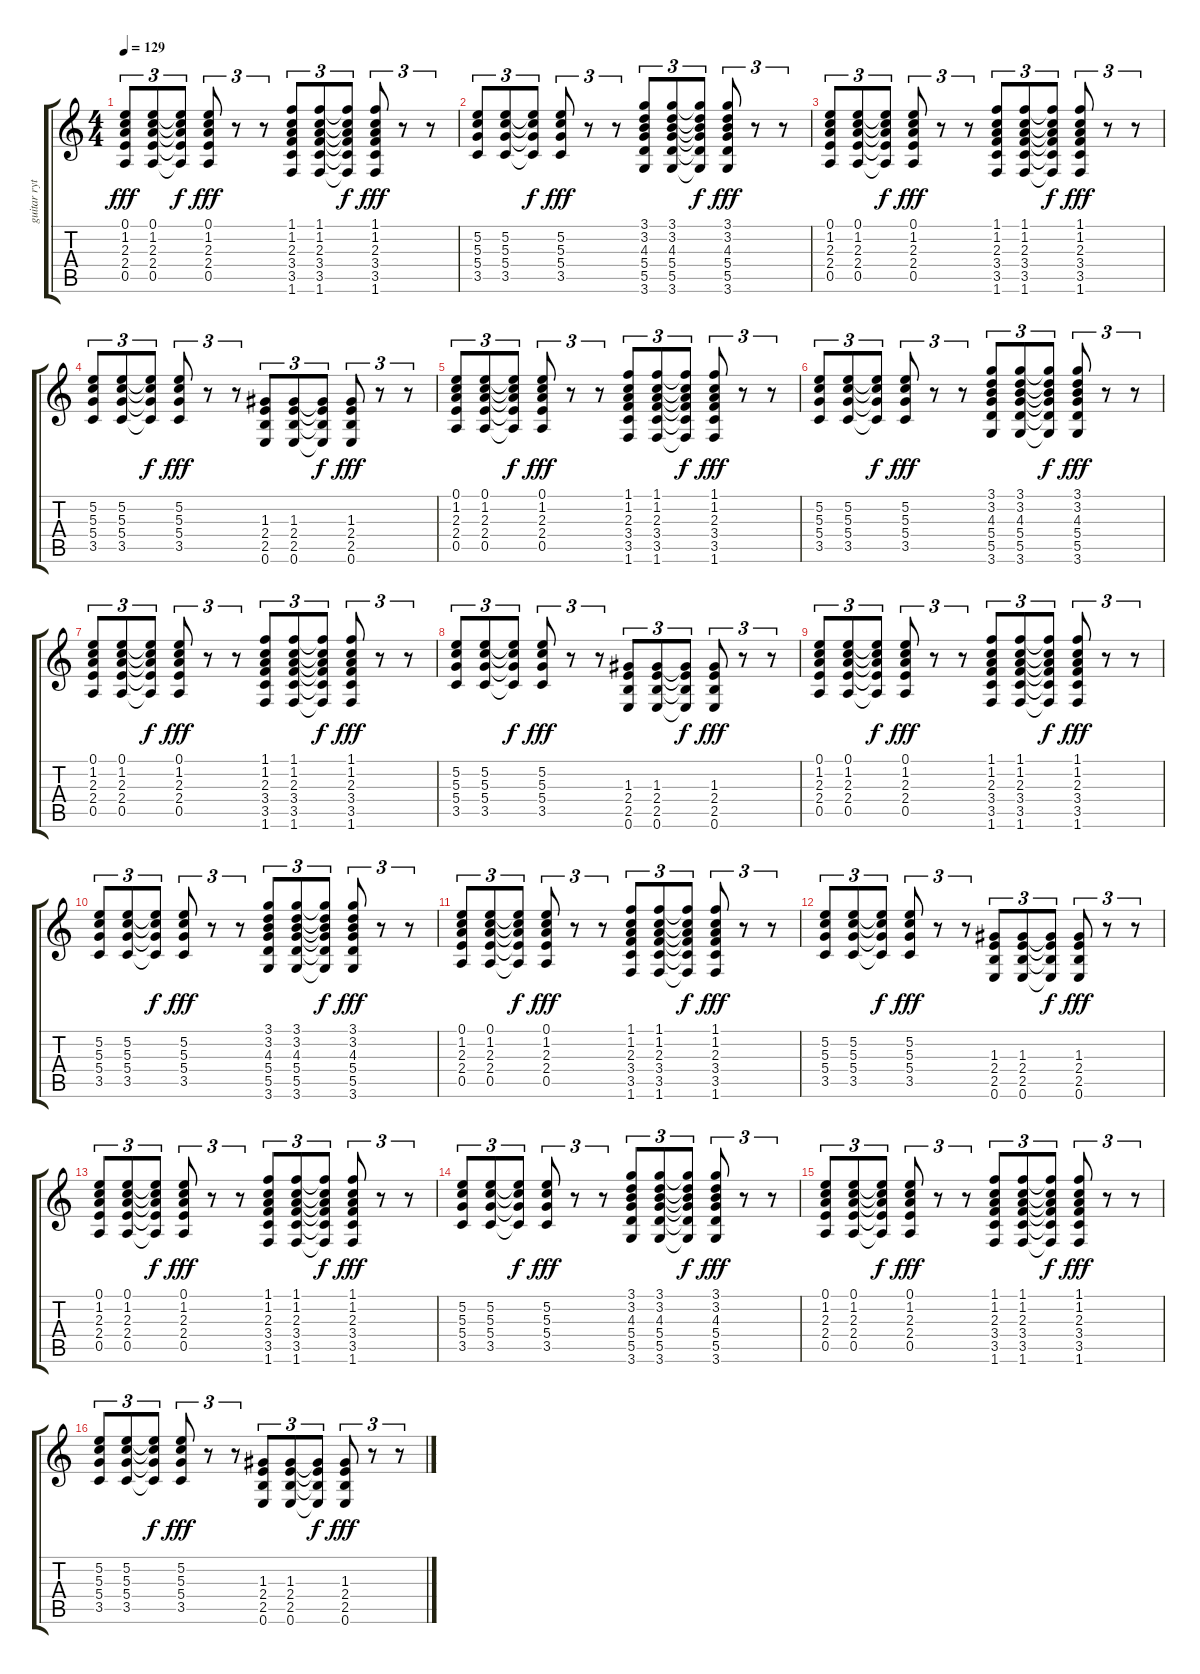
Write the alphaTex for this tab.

\track ("guitar rythm" "guitar ryt") {instrument electricguitarclean}
\staff {score tabs}
\tuning (E4 B3 G3 D3 A2 E2) {hide}
\ts (4 4)
\tempo 129
\clef g2
\ks c
(0.1 1.2 2.3 2.4 0.5).8{tu (3 2) dy fff} (0.1 1.2 2.3 2.4 0.5).8{tu (3 2)} (0.1{t} 1.2{t} 2.3{t} 2.4{t} 0.5{t}).8{tu (3 2) dy f} (0.1 1.2 2.3 2.4 0.5).8{tu (3 2) dy fff} r.8{tu (3 2)} r.8{tu (3 2)} (1.1 1.2 2.3 3.4 3.5 1.6).8{tu (3 2)} (1.1 1.2 2.3 3.4 3.5 1.6).8{tu (3 2)} (1.1{t} 1.2{t} 2.3{t} 3.4{t} 3.5{t} 1.6{t}).8{tu (3 2) dy f} (1.1 1.2 2.3 3.4 3.5 1.6).8{tu (3 2) dy fff} r.8{tu (3 2)} r.8{tu (3 2)} |
(5.2 5.3 5.4 3.5).8{tu (3 2)} (5.2 5.3 5.4 3.5).8{tu (3 2)} (5.2{t} 5.3{t} 5.4{t} 3.5{t}).8{tu (3 2) dy f} (5.2 5.3 5.4 3.5).8{tu (3 2) dy fff} r.8{tu (3 2)} r.8{tu (3 2)} (3.1 3.2 4.3 5.4 5.5 3.6).8{tu (3 2)} (3.1 3.2 4.3 5.4 5.5 3.6).8{tu (3 2)} (3.1{t} 3.2{t} 4.3{t} 5.4{t} 5.5{t} 3.6{t}).8{tu (3 2) dy f} (3.1 3.2 4.3 5.4 5.5 3.6).8{tu (3 2) dy fff} r.8{tu (3 2)} r.8{tu (3 2)} |
(0.1 1.2 2.3 2.4 0.5).8{tu (3 2)} (0.1 1.2 2.3 2.4 0.5).8{tu (3 2)} (0.1{t} 1.2{t} 2.3{t} 2.4{t} 0.5{t}).8{tu (3 2) dy f} (0.1 1.2 2.3 2.4 0.5).8{tu (3 2) dy fff} r.8{tu (3 2)} r.8{tu (3 2)} (1.1 1.2 2.3 3.4 3.5 1.6).8{tu (3 2)} (1.1 1.2 2.3 3.4 3.5 1.6).8{tu (3 2)} (1.1{t} 1.2{t} 2.3{t} 3.4{t} 3.5{t} 1.6{t}).8{tu (3 2) dy f} (1.1 1.2 2.3 3.4 3.5 1.6).8{tu (3 2) dy fff} r.8{tu (3 2)} r.8{tu (3 2)} |
(5.2 5.3 5.4 3.5).8{tu (3 2)} (5.2 5.3 5.4 3.5).8{tu (3 2)} (5.2{t} 5.3{t} 5.4{t} 3.5{t}).8{tu (3 2) dy f} (5.2 5.3 5.4 3.5).8{tu (3 2) dy fff} r.8{tu (3 2)} r.8{tu (3 2)} (1.3 2.4 2.5 0.6).8{tu (3 2)} (1.3 2.4 2.5 0.6).8{tu (3 2)} (1.3{t} 2.4{t} 2.5{t} 0.6{t}).8{tu (3 2) dy f} (1.3 2.4 2.5 0.6).8{tu (3 2) dy fff} r.8{tu (3 2)} r.8{tu (3 2)} |
(0.1 1.2 2.3 2.4 0.5).8{tu (3 2)} (0.1 1.2 2.3 2.4 0.5).8{tu (3 2)} (0.1{t} 1.2{t} 2.3{t} 2.4{t} 0.5{t}).8{tu (3 2) dy f} (0.1 1.2 2.3 2.4 0.5).8{tu (3 2) dy fff} r.8{tu (3 2)} r.8{tu (3 2)} (1.1 1.2 2.3 3.4 3.5 1.6).8{tu (3 2)} (1.1 1.2 2.3 3.4 3.5 1.6).8{tu (3 2)} (1.1{t} 1.2{t} 2.3{t} 3.4{t} 3.5{t} 1.6{t}).8{tu (3 2) dy f} (1.1 1.2 2.3 3.4 3.5 1.6).8{tu (3 2) dy fff} r.8{tu (3 2)} r.8{tu (3 2)} |
(5.2 5.3 5.4 3.5).8{tu (3 2)} (5.2 5.3 5.4 3.5).8{tu (3 2)} (5.2{t} 5.3{t} 5.4{t} 3.5{t}).8{tu (3 2) dy f} (5.2 5.3 5.4 3.5).8{tu (3 2) dy fff} r.8{tu (3 2)} r.8{tu (3 2)} (3.1 3.2 4.3 5.4 5.5 3.6).8{tu (3 2)} (3.1 3.2 4.3 5.4 5.5 3.6).8{tu (3 2)} (3.1{t} 3.2{t} 4.3{t} 5.4{t} 5.5{t} 3.6{t}).8{tu (3 2) dy f} (3.1 3.2 4.3 5.4 5.5 3.6).8{tu (3 2) dy fff} r.8{tu (3 2)} r.8{tu (3 2)} |
(0.1 1.2 2.3 2.4 0.5).8{tu (3 2)} (0.1 1.2 2.3 2.4 0.5).8{tu (3 2)} (0.1{t} 1.2{t} 2.3{t} 2.4{t} 0.5{t}).8{tu (3 2) dy f} (0.1 1.2 2.3 2.4 0.5).8{tu (3 2) dy fff} r.8{tu (3 2)} r.8{tu (3 2)} (1.1 1.2 2.3 3.4 3.5 1.6).8{tu (3 2)} (1.1 1.2 2.3 3.4 3.5 1.6).8{tu (3 2)} (1.1{t} 1.2{t} 2.3{t} 3.4{t} 3.5{t} 1.6{t}).8{tu (3 2) dy f} (1.1 1.2 2.3 3.4 3.5 1.6).8{tu (3 2) dy fff} r.8{tu (3 2)} r.8{tu (3 2)} |
(5.2 5.3 5.4 3.5).8{tu (3 2)} (5.2 5.3 5.4 3.5).8{tu (3 2)} (5.2{t} 5.3{t} 5.4{t} 3.5{t}).8{tu (3 2) dy f} (5.2 5.3 5.4 3.5).8{tu (3 2) dy fff} r.8{tu (3 2)} r.8{tu (3 2)} (1.3 2.4 2.5 0.6).8{tu (3 2)} (1.3 2.4 2.5 0.6).8{tu (3 2)} (1.3{t} 2.4{t} 2.5{t} 0.6{t}).8{tu (3 2) dy f} (1.3 2.4 2.5 0.6).8{tu (3 2) dy fff} r.8{tu (3 2)} r.8{tu (3 2)} |
(0.1 1.2 2.3 2.4 0.5).8{tu (3 2)} (0.1 1.2 2.3 2.4 0.5).8{tu (3 2)} (0.1{t} 1.2{t} 2.3{t} 2.4{t} 0.5{t}).8{tu (3 2) dy f} (0.1 1.2 2.3 2.4 0.5).8{tu (3 2) dy fff} r.8{tu (3 2)} r.8{tu (3 2)} (1.1 1.2 2.3 3.4 3.5 1.6).8{tu (3 2)} (1.1 1.2 2.3 3.4 3.5 1.6).8{tu (3 2)} (1.1{t} 1.2{t} 2.3{t} 3.4{t} 3.5{t} 1.6{t}).8{tu (3 2) dy f} (1.1 1.2 2.3 3.4 3.5 1.6).8{tu (3 2) dy fff} r.8{tu (3 2)} r.8{tu (3 2)} |
(5.2 5.3 5.4 3.5).8{tu (3 2)} (5.2 5.3 5.4 3.5).8{tu (3 2)} (5.2{t} 5.3{t} 5.4{t} 3.5{t}).8{tu (3 2) dy f} (5.2 5.3 5.4 3.5).8{tu (3 2) dy fff} r.8{tu (3 2)} r.8{tu (3 2)} (3.1 3.2 4.3 5.4 5.5 3.6).8{tu (3 2)} (3.1 3.2 4.3 5.4 5.5 3.6).8{tu (3 2)} (3.1{t} 3.2{t} 4.3{t} 5.4{t} 5.5{t} 3.6{t}).8{tu (3 2) dy f} (3.1 3.2 4.3 5.4 5.5 3.6).8{tu (3 2) dy fff} r.8{tu (3 2)} r.8{tu (3 2)} |
(0.1 1.2 2.3 2.4 0.5).8{tu (3 2)} (0.1 1.2 2.3 2.4 0.5).8{tu (3 2)} (0.1{t} 1.2{t} 2.3{t} 2.4{t} 0.5{t}).8{tu (3 2) dy f} (0.1 1.2 2.3 2.4 0.5).8{tu (3 2) dy fff} r.8{tu (3 2)} r.8{tu (3 2)} (1.1 1.2 2.3 3.4 3.5 1.6).8{tu (3 2)} (1.1 1.2 2.3 3.4 3.5 1.6).8{tu (3 2)} (1.1{t} 1.2{t} 2.3{t} 3.4{t} 3.5{t} 1.6{t}).8{tu (3 2) dy f} (1.1 1.2 2.3 3.4 3.5 1.6).8{tu (3 2) dy fff} r.8{tu (3 2)} r.8{tu (3 2)} |
(5.2 5.3 5.4 3.5).8{tu (3 2)} (5.2 5.3 5.4 3.5).8{tu (3 2)} (5.2{t} 5.3{t} 5.4{t} 3.5{t}).8{tu (3 2) dy f} (5.2 5.3 5.4 3.5).8{tu (3 2) dy fff} r.8{tu (3 2)} r.8{tu (3 2)} (1.3 2.4 2.5 0.6).8{tu (3 2)} (1.3 2.4 2.5 0.6).8{tu (3 2)} (1.3{t} 2.4{t} 2.5{t} 0.6{t}).8{tu (3 2) dy f} (1.3 2.4 2.5 0.6).8{tu (3 2) dy fff} r.8{tu (3 2)} r.8{tu (3 2)} |
(0.1 1.2 2.3 2.4 0.5).8{tu (3 2)} (0.1 1.2 2.3 2.4 0.5).8{tu (3 2)} (0.1{t} 1.2{t} 2.3{t} 2.4{t} 0.5{t}).8{tu (3 2) dy f} (0.1 1.2 2.3 2.4 0.5).8{tu (3 2) dy fff} r.8{tu (3 2)} r.8{tu (3 2)} (1.1 1.2 2.3 3.4 3.5 1.6).8{tu (3 2)} (1.1 1.2 2.3 3.4 3.5 1.6).8{tu (3 2)} (1.1{t} 1.2{t} 2.3{t} 3.4{t} 3.5{t} 1.6{t}).8{tu (3 2) dy f} (1.1 1.2 2.3 3.4 3.5 1.6).8{tu (3 2) dy fff} r.8{tu (3 2)} r.8{tu (3 2)} |
(5.2 5.3 5.4 3.5).8{tu (3 2)} (5.2 5.3 5.4 3.5).8{tu (3 2)} (5.2{t} 5.3{t} 5.4{t} 3.5{t}).8{tu (3 2) dy f} (5.2 5.3 5.4 3.5).8{tu (3 2) dy fff} r.8{tu (3 2)} r.8{tu (3 2)} (3.1 3.2 4.3 5.4 5.5 3.6).8{tu (3 2)} (3.1 3.2 4.3 5.4 5.5 3.6).8{tu (3 2)} (3.1{t} 3.2{t} 4.3{t} 5.4{t} 5.5{t} 3.6{t}).8{tu (3 2) dy f} (3.1 3.2 4.3 5.4 5.5 3.6).8{tu (3 2) dy fff} r.8{tu (3 2)} r.8{tu (3 2)} |
(0.1 1.2 2.3 2.4 0.5).8{tu (3 2)} (0.1 1.2 2.3 2.4 0.5).8{tu (3 2)} (0.1{t} 1.2{t} 2.3{t} 2.4{t} 0.5{t}).8{tu (3 2) dy f} (0.1 1.2 2.3 2.4 0.5).8{tu (3 2) dy fff} r.8{tu (3 2)} r.8{tu (3 2)} (1.1 1.2 2.3 3.4 3.5 1.6).8{tu (3 2)} (1.1 1.2 2.3 3.4 3.5 1.6).8{tu (3 2)} (1.1{t} 1.2{t} 2.3{t} 3.4{t} 3.5{t} 1.6{t}).8{tu (3 2) dy f} (1.1 1.2 2.3 3.4 3.5 1.6).8{tu (3 2) dy fff} r.8{tu (3 2)} r.8{tu (3 2)} |
(5.2 5.3 5.4 3.5).8{tu (3 2)} (5.2 5.3 5.4 3.5).8{tu (3 2)} (5.2{t} 5.3{t} 5.4{t} 3.5{t}).8{tu (3 2) dy f} (5.2 5.3 5.4 3.5).8{tu (3 2) dy fff} r.8{tu (3 2)} r.8{tu (3 2)} (1.3 2.4 2.5 0.6).8{tu (3 2)} (1.3 2.4 2.5 0.6).8{tu (3 2)} (1.3{t} 2.4{t} 2.5{t} 0.6{t}).8{tu (3 2) dy f} (1.3 2.4 2.5 0.6).8{tu (3 2) dy fff} r.8{tu (3 2)} r.8{tu (3 2)}
